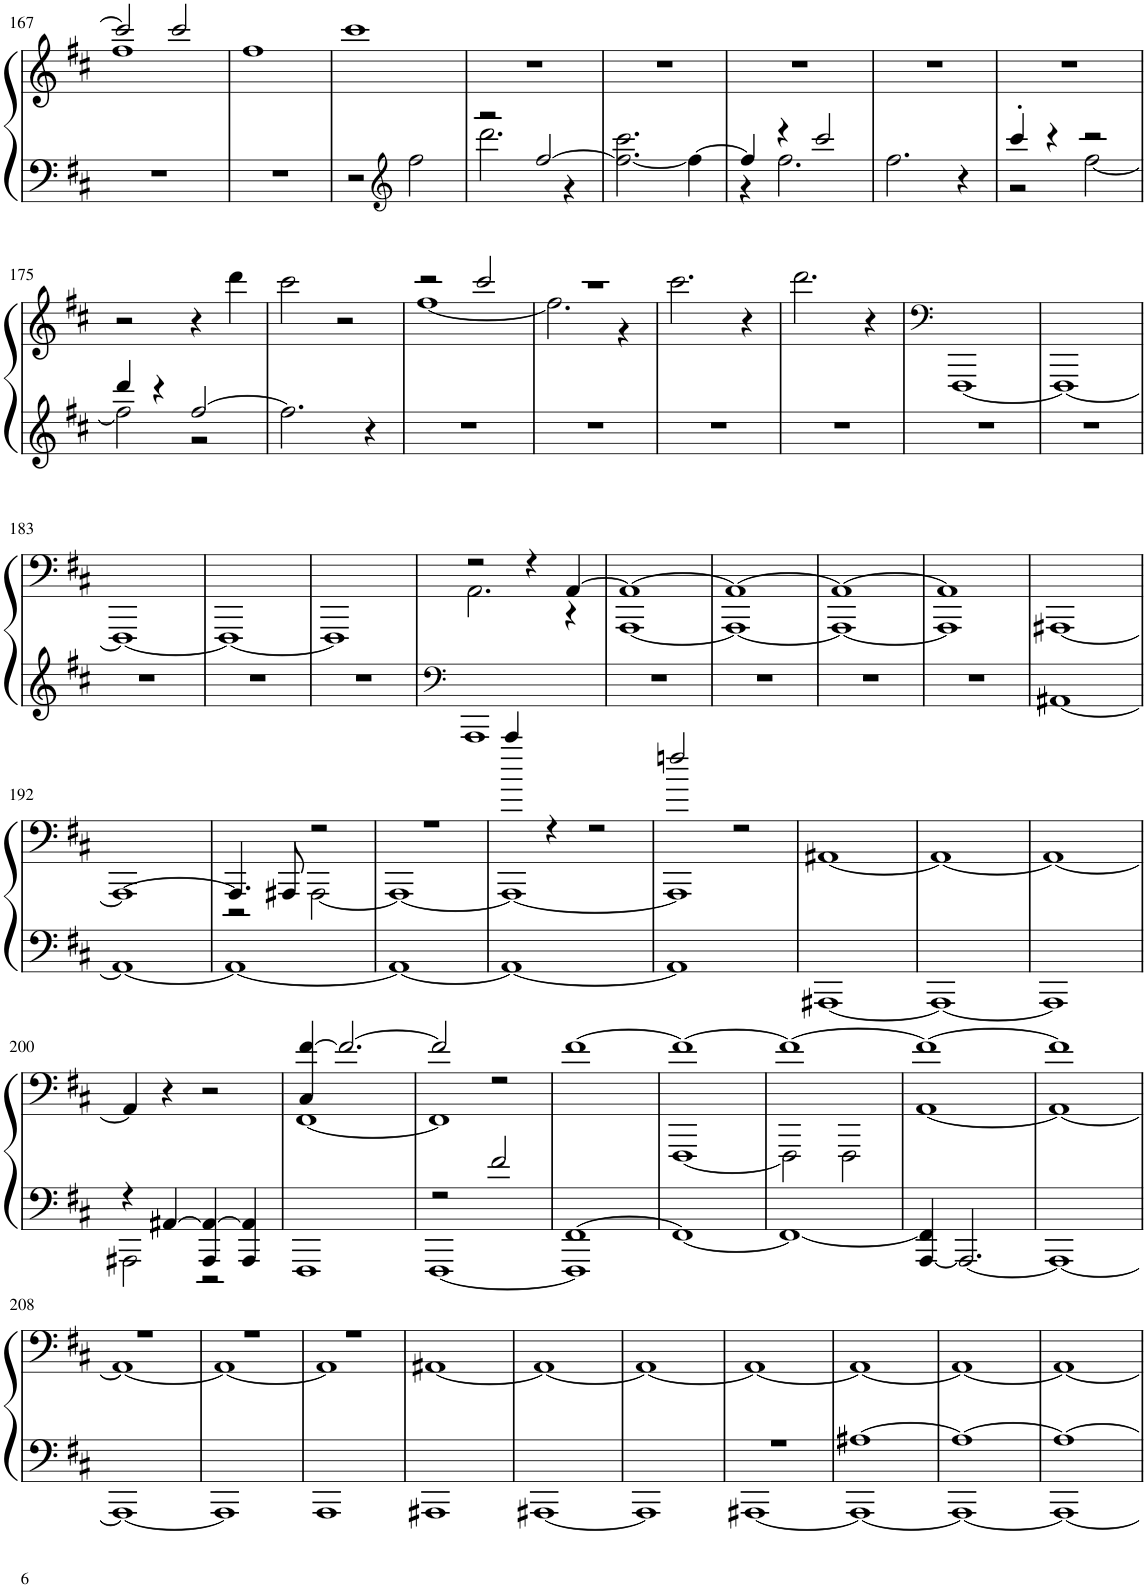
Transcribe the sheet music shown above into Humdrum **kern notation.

**kern	**kern
*part1	*part1
*staff2	*staff1
*I"Piano	*
*I'Pno.	*
!!LO:PB:g=z
*clefF4	*clefG2
*k[f#c#]	*k[f#c#]
*M4/4	*M4/4
=167	=167
*	*^
1r	2ccc#/]	1ff#
.	2ccc#/	.
*	*v	*v
=168	=168
1r	1ff#
=169	=169
2r	1ccc#
*clefG2	*
2ff#\	.
=170	=170
*^	*
2r	2.ddd\	1r
[2ff#/	.	.
.	4r	.
*v	*v	*
=171	=171
2.ff#\_ 2.ccc#\	1r
4ff#\_	.
=172	=172
*^	*
4ff#/]	4r	1r
4r	2.ff#\	.
2ccc#/	.	.
*v	*v	*
=173	=173
2.ff#\	1r
4r	.
=174	=174
*^	*
4ccc#'/	2r	1r
4r	.	.
2r	[2ff#\	.
!!LO:LB:g=z
=175	=175	=175
4ddd/	2ff#\]	2r
4r	.	.
[2ff#/	2r	4r
.	.	4ddd\
*v	*v	*
=176	=176
2.ff#\]	2ccc#\
.	2r
4r	.
=177	=177
*	*^
1r	2r	[1ff#
.	2ccc#/	.
=178	=178	=178
1r	1r	2.ff#\]
.	.	4r
*	*v	*v
=179	=179
1r	2.ccc#\
.	4r
=180	=180
1r	2.ddd\
.	4r
=181	=181
*	*clefF4
1r	[1FFF#
=182	=182
1r	1FFF#_
!!LO:LB:g=z
=183	=183
1r	1FFF#_
=184	=184
1r	1FFF#_
=185	=185
1r	1FFF#]
=186	=186
*clefF4	*
*	*^
1AAA	2r	2.AA\
.	4r	.
.	[4AA/	4r
=187	=187	=187
1r	1AA_	[1AAA
=188	=188	=188
1r	1AA_	1AAA_
=189	=189	=189
1r	1AA_	1AAA_
=190	=190	=190
1r	1AA]	1AAA]
*	*v	*v
=191	=191
[1AA#X	[1AAA#X
!!LO:LB:g=z
=192	=192
1AA#_	1AAA#_
=193	=193
*	*^
1AA#_	4.AAA#/]	2r
.	8AAA#X/	.
.	2r	[2AAA#\
=194	=194	=194
1AA#_	1r	1AAA#_
=195	=195	=195
1AA#_	4ccc#/	1AAA#_
.	4r	.
.	2r	.
=196	=196	=196
1AA#]	2ffn/	1AAA#]
.	2r	.
*	*v	*v
=197	=197
[1AAA#X	[1AA#X
=198	=198
1AAA#_	1AA#_
=199	=199
1AAA#]	1AA#_
!!LO:LB:g=z
=200	=200
*^	*
4r	2AAA#X\	4AA#/]
[4AA#X/	.	4r
4AAA#/ 4AA#/_	2r	2r
4AAA#/ 4AA#/]	.	.
*v	*v	*
=201	=201
*	*^
1FFF#	4C#/ [4f#/	[1FF#
.	2.f#/_	.
=202	=202	=202
*^	*	*
2r	[1FFF#	2f#/]	1FF#]
2f#/	.	2r	.
*	*	*v	*v
=203	=203	=203
[1FF#	1FFF#]	[1f#
*v	*v	*
=204	=204
*	*^
1FF#_	1f#_	[1FFF#
=205	=205	=205
1FF#_	1f#_	2FFF#\]
.	.	2FFF#\
=206	=206	=206
[4AAA/ 4FF#/]	1f#_	[1AA
2.AAA/_	.	.
=207	=207	=207
1AAA_	1f#]	1AA_
!!LO:LB:g=z	!!
=208	=208	=208
1AAA_	1r	1AA_
=209	=209	=209
1AAA]	1r	1AA_
=210	=210	=210
1AAA	1r	1AA]
*	*v	*v
=211	=211
1AAA#X	[1AA#X
=212	=212
[1AAA#X	1AA#_
=213	=213
1AAA#]	1AA#_
=214	=214
*^	*
1r	[1AAA#X	1AA#_
=215	=215	=215
[1A#X	1AAA#_	1AA#_
=216	=216	=216
1A#_	1AAA#_	1AA#_
=217	=217	=217
1A#_	1AAA#_	1AA#_
*v	*v	*
=	=
*-	*-
